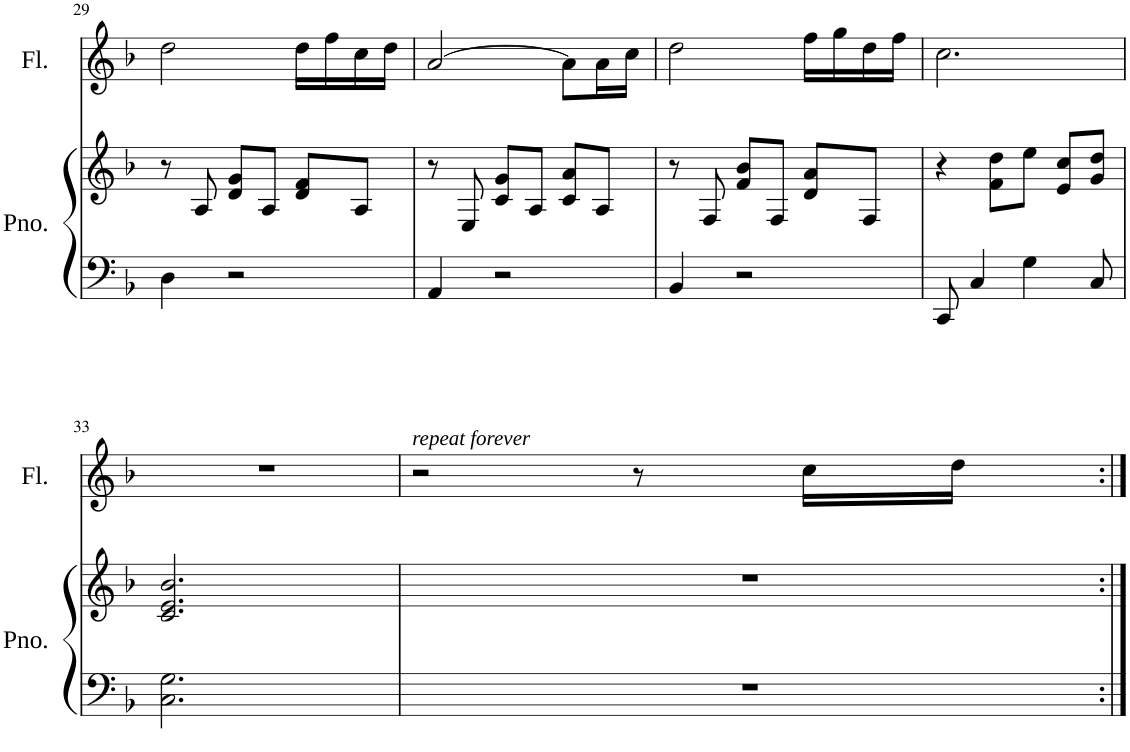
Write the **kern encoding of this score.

**kern	**kern	**kern
*part2	*part2	*part1
*staff3	*staff2	*staff1
*I"Piano	*	*I"Flute
*I'Pno.	*	*I'Fl.
!!LO:PB:g=z
*clefF4	*clefG2	*clefG2
*k[b-]	*k[b-]	*k[b-]
*M3/4	*M3/4	*M3/4
=29	=29	=29
4D\	8r	2dd\
.	8A/	.
2r	8d/ 8g/L	.
.	8A/J	.
.	8d/ 8f/L	16dd\LL
.	.	16ff\
.	8A/J	16cc\
.	.	16dd\JJ
=30	=30	=30
4AA/	8r	[2a/
.	8E/	.
2r	8c/ 8g/L	.
.	8A/J	.
.	8c/ 8a/L	8a\L]
.	8A/J	16a\L
.	.	16cc\JJ
=31	=31	=31
4BB-/	8r	2dd\
.	8F/	.
2r	8f/ 8b-/L	.
.	8F/J	.
.	8d/ 8a/L	16ff\LL
.	.	16gg\
.	8F/J	16dd\
.	.	16ff\JJ
=32	=32	=32
8CC/	4r	2.cc\
4C/	.	.
.	8f\ 8dd\L	.
4G\	8ee\J	.
.	8e/ 8cc/L	.
8C/	8g/ 8dd/J	.
!!LO:LB:g=z
=33	=33	=33
2.C\ 2.G\	2.c/ 2.e/ 2.b-/	2.r
=34	=34	=34
!	!	!LO:TX:a:i:t=repeat forever
2.r	2.r	2r
.	.	8r
.	.	16cc\LL
.	.	16dd\JJ
=:|!	=:|!	=:|!
*-	*-	*-
